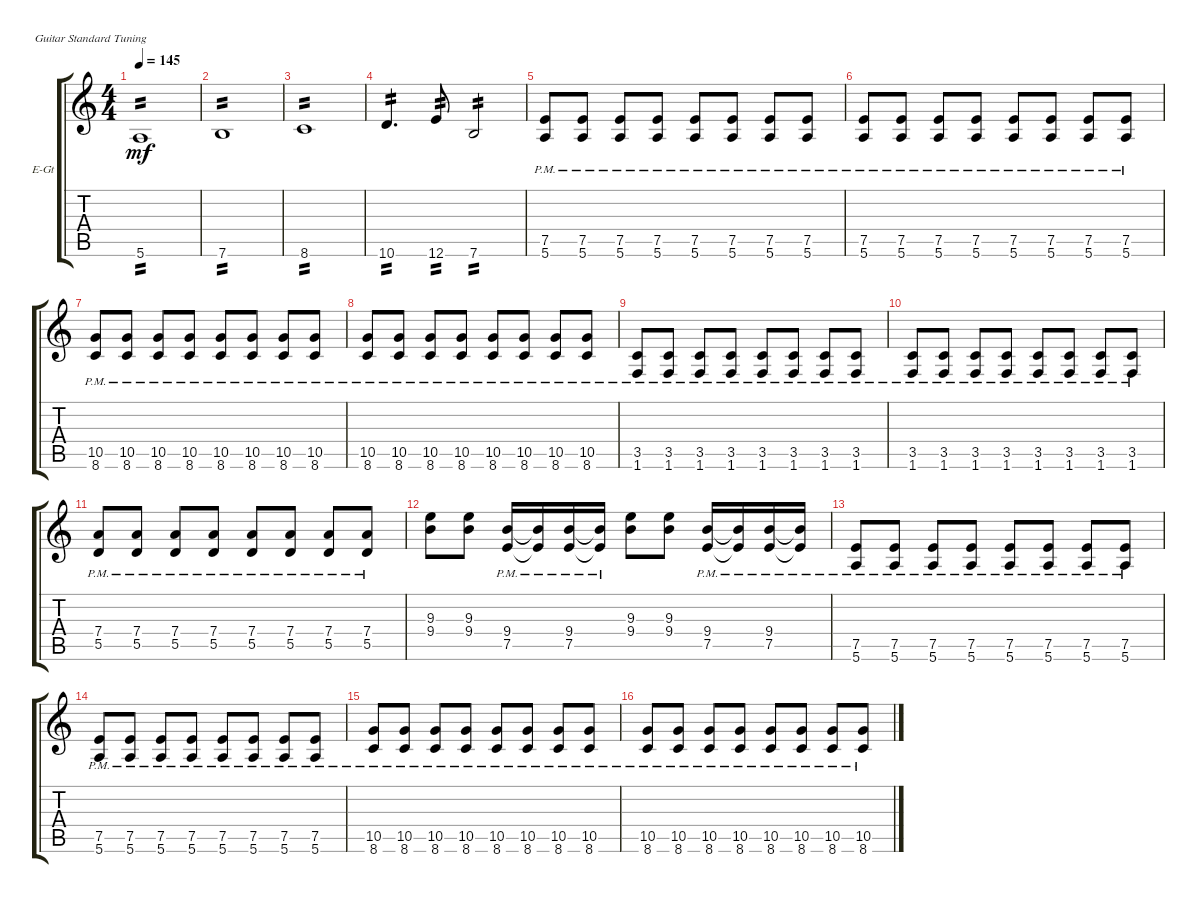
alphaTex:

\defaultSystemsLayout 4
\bracketExtendMode groupsimilarinstruments
\firstSystemTrackNameOrientation horizontal
\otherSystemsTrackNameOrientation horizontal
\track ("Electric Guitar" "E-Gt") {instrument distortionguitar}
\staff {score tabs}
\tuning (E4 B3 G3 D3 A2 E2)
\ts (4 4)
\tempo 145
\clef g2
\ks c
5.6.1{tp 2 dy mf} |
7.6.1{tp 2} |
8.6.1{tp 2} |
10.6.4{d tp 2} 12.6.8{tp 2} 7.6.2{tp 2} |
(5.6{pm} 7.5{pm}).8 (5.6{pm} 7.5{pm}).8 (5.6{pm} 7.5{pm}).8 (5.6{pm} 7.5{pm}).8 (5.6{pm} 7.5{pm}).8 (5.6{pm} 7.5{pm}).8 (5.6{pm} 7.5{pm}).8 (5.6{pm} 7.5{pm}).8 |
(5.6{pm} 7.5{pm}).8 (5.6{pm} 7.5{pm}).8 (5.6{pm} 7.5{pm}).8 (5.6{pm} 7.5{pm}).8 (5.6{pm} 7.5{pm}).8 (5.6{pm} 7.5{pm}).8 (5.6{pm} 7.5{pm}).8 (5.6{pm} 7.5{pm}).8 |
(8.6{pm} 10.5{pm}).8 (8.6{pm} 10.5{pm}).8 (8.6{pm} 10.5{pm}).8 (8.6{pm} 10.5{pm}).8 (8.6{pm} 10.5{pm}).8 (8.6{pm} 10.5{pm}).8 (8.6{pm} 10.5{pm}).8 (8.6{pm} 10.5{pm}).8 |
(8.6{pm} 10.5{pm}).8 (8.6{pm} 10.5{pm}).8 (8.6{pm} 10.5{pm}).8 (8.6{pm} 10.5{pm}).8 (8.6{pm} 10.5{pm}).8 (8.6{pm} 10.5{pm}).8 (8.6{pm} 10.5{pm}).8 (8.6{pm} 10.5{pm}).8 |
(1.6{pm} 3.5{pm}).8 (1.6{pm} 3.5{pm}).8 (1.6{pm} 3.5{pm}).8 (1.6{pm} 3.5{pm}).8 (1.6{pm} 3.5{pm}).8 (1.6{pm} 3.5{pm}).8 (1.6{pm} 3.5{pm}).8 (1.6{pm} 3.5{pm}).8 |
(1.6{pm} 3.5{pm}).8 (1.6{pm} 3.5{pm}).8 (1.6{pm} 3.5{pm}).8 (1.6{pm} 3.5{pm}).8 (1.6{pm} 3.5{pm}).8 (1.6{pm} 3.5{pm}).8 (1.6{pm} 3.5{pm}).8 (1.6{pm} 3.5{pm}).8 |
(5.5{pm} 7.4{pm}).8 (5.5{pm} 7.4{pm}).8 (5.5{pm} 7.4{pm}).8 (5.5{pm} 7.4{pm}).8 (5.5{pm} 7.4{pm}).8 (5.5{pm} 7.4{pm}).8 (5.5{pm} 7.4{pm}).8 (5.5{pm} 7.4{pm}).8 |
(9.4 9.3).8 (9.4 9.3).8 (7.5{pm} 9.4).16 (7.5{pm t} 9.4{t}).16 (7.5{pm} 9.4).16 (7.5{pm t} 9.4{t}).16 (9.4 9.3).8 (9.4 9.3).8 (7.5{pm} 9.4).16 (7.5{pm t} 9.4{t}).16 (7.5{pm} 9.4).16 (7.5{pm t} 9.4{t}).16 |
(5.6{pm} 7.5{pm}).8 (5.6{pm} 7.5{pm}).8 (5.6{pm} 7.5{pm}).8 (5.6{pm} 7.5{pm}).8 (5.6{pm} 7.5{pm}).8 (5.6{pm} 7.5{pm}).8 (5.6{pm} 7.5{pm}).8 (5.6{pm} 7.5{pm}).8 |
(5.6{pm} 7.5{pm}).8 (5.6{pm} 7.5{pm}).8 (5.6{pm} 7.5{pm}).8 (5.6{pm} 7.5{pm}).8 (5.6{pm} 7.5{pm}).8 (5.6{pm} 7.5{pm}).8 (5.6{pm} 7.5{pm}).8 (5.6{pm} 7.5{pm}).8 |
(8.6{pm} 10.5{pm}).8 (8.6{pm} 10.5{pm}).8 (8.6{pm} 10.5{pm}).8 (8.6{pm} 10.5{pm}).8 (8.6{pm} 10.5{pm}).8 (8.6{pm} 10.5{pm}).8 (8.6{pm} 10.5{pm}).8 (8.6{pm} 10.5{pm}).8 |
(8.6{pm} 10.5{pm}).8 (8.6{pm} 10.5{pm}).8 (8.6{pm} 10.5{pm}).8 (8.6{pm} 10.5{pm}).8 (8.6{pm} 10.5{pm}).8 (8.6{pm} 10.5{pm}).8 (8.6{pm} 10.5{pm}).8 (8.6{pm} 10.5{pm}).8
